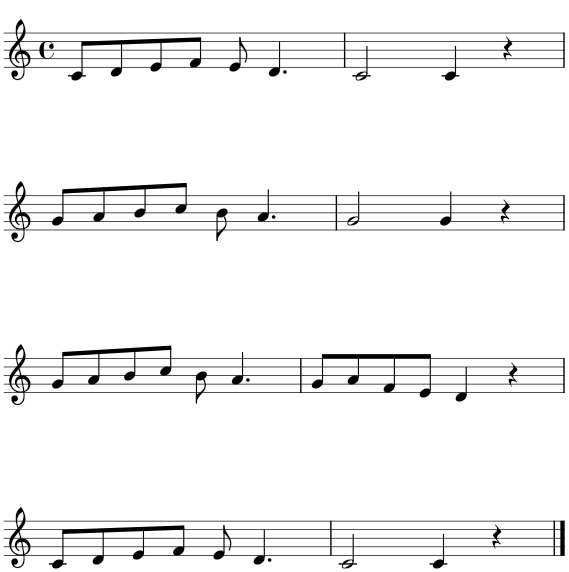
**kern
*part1
*staff1
*I"Piano
*I'Pno.
*clefG2
*k[]
*M4/4
*met(c)
=1
8c/L
8d/
8e/
8f/J
8e/
4.d/
=2
2c/
4c/
4r
!!LO:LB:g=z
=3
8g/L
8a/
8b/
8cc/J
8b\
4.a/
=4
2g/
4g/
4r
!!LO:LB:g=z
=5
8g/L
8a/
8b/
8cc/J
8b\
4.a/
=6
8g/L
8a/
8f/
8e/J
4d/
4r
!!LO:LB:g=z
=7
8c/L
8d/
8e/
8f/J
8e/
4.d/
=8
2c/
4c/
4r
==
*-
